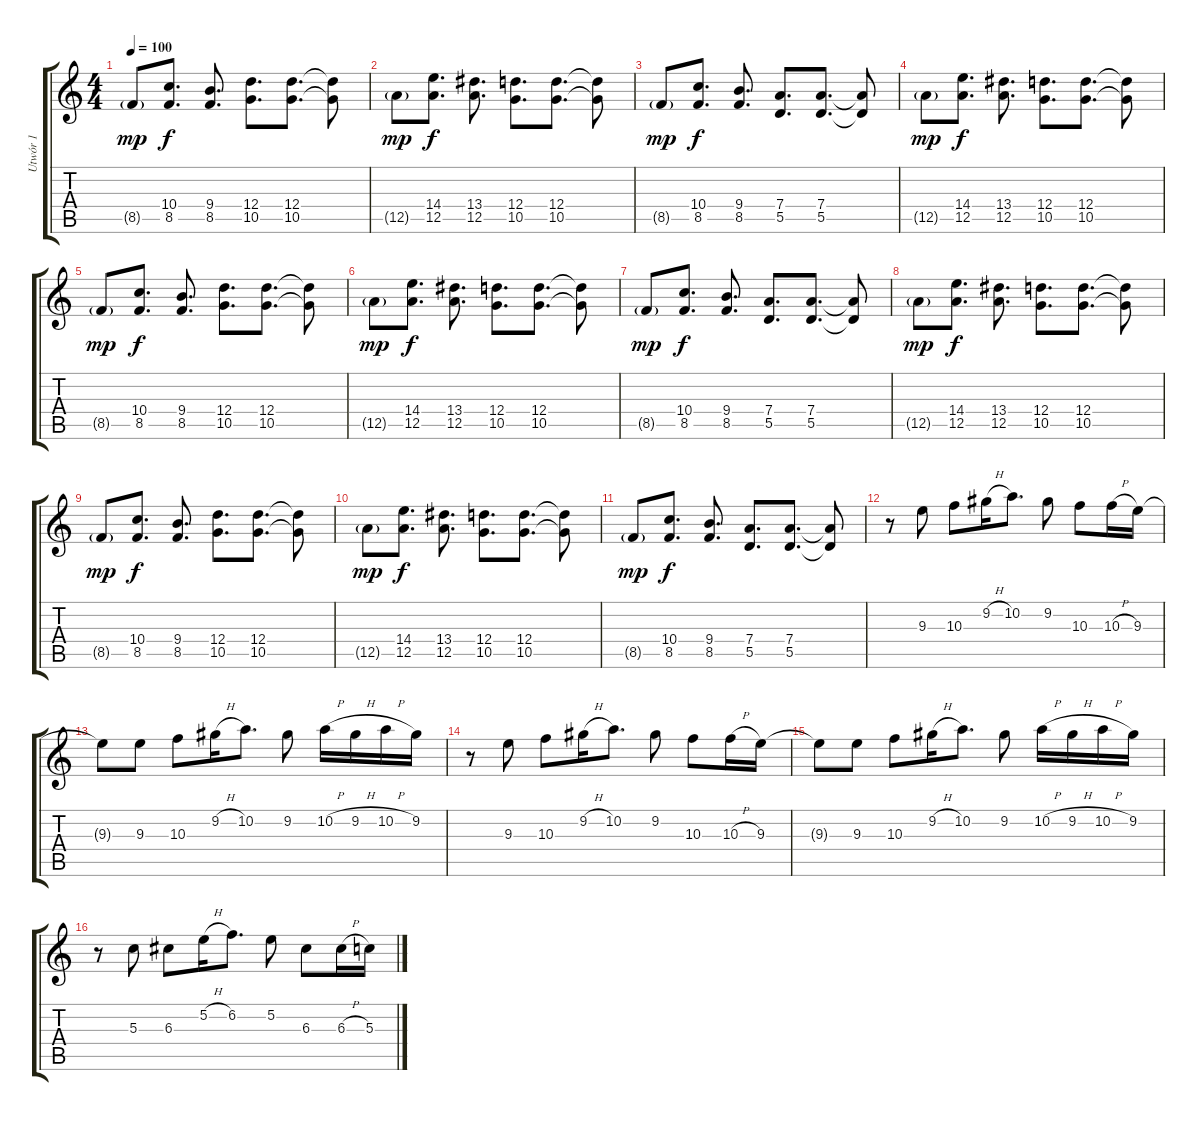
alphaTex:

\track ("Utwór 1" "Utwór 1") {instrument distortionguitar}
\staff {score tabs}
\tuning (E4 B3 G3 D3 A2 E2) {hide}
\ts (4 4)
\tempo 100
\clef g2
\ks c
8.5{g}.8{dy mp} (10.4 8.5).8{d dy f} (9.4 8.5).8{d} (12.4 10.5).8{d} (12.4 10.5).8{d} (12.4{t} 10.5{t}).8 |
12.5{g}.8{dy mp} (14.4 12.5).8{d dy f} (13.4 12.5).8{d} (12.4 10.5).8{d} (12.4 10.5).8{d} (12.4{t} 10.5{t}).8 |
8.5{g}.8{dy mp} (10.4 8.5).8{d dy f} (9.4 8.5).8{d} (7.4 5.5).8{d} (7.4 5.5).8{d} (7.4{t} 5.5{t}).8 |
12.5{g}.8{dy mp} (14.4 12.5).8{d dy f} (13.4 12.5).8{d} (12.4 10.5).8{d} (12.4 10.5).8{d} (12.4{t} 10.5{t}).8 |
8.5{g}.8{dy mp} (10.4 8.5).8{d dy f} (9.4 8.5).8{d} (12.4 10.5).8{d} (12.4 10.5).8{d} (12.4{t} 10.5{t}).8 |
12.5{g}.8{dy mp} (14.4 12.5).8{d dy f} (13.4 12.5).8{d} (12.4 10.5).8{d} (12.4 10.5).8{d} (12.4{t} 10.5{t}).8 |
8.5{g}.8{dy mp} (10.4 8.5).8{d dy f} (9.4 8.5).8{d} (7.4 5.5).8{d} (7.4 5.5).8{d} (7.4{t} 5.5{t}).8 |
12.5{g}.8{dy mp} (14.4 12.5).8{d dy f} (13.4 12.5).8{d} (12.4 10.5).8{d} (12.4 10.5).8{d} (12.4{t} 10.5{t}).8 |
8.5{g}.8{dy mp} (10.4 8.5).8{d dy f} (9.4 8.5).8{d} (12.4 10.5).8{d} (12.4 10.5).8{d} (12.4{t} 10.5{t}).8 |
12.5{g}.8{dy mp} (14.4 12.5).8{d dy f} (13.4 12.5).8{d} (12.4 10.5).8{d} (12.4 10.5).8{d} (12.4{t} 10.5{t}).8 |
8.5{g}.8{dy mp} (10.4 8.5).8{d dy f} (9.4 8.5).8{d} (7.4 5.5).8{d} (7.4 5.5).8{d} (7.4{t} 5.5{t}).8 |
r.8 9.3.8 10.3.8 9.2{h}.16 10.2.8{d} 9.2.8 10.3.8 10.3{h}.16 9.3.16 |
9.3{t}.8 9.3.8 10.3.8 9.2{h}.16 10.2.8{d} 9.2.8 10.2{h}.16 9.2{h}.16 10.2{h}.16 9.2.16 |
r.8 9.3.8 10.3.8 9.2{h}.16 10.2.8{d} 9.2.8 10.3.8 10.3{h}.16 9.3.16 |
9.3{t}.8 9.3.8 10.3.8 9.2{h}.16 10.2.8{d} 9.2.8 10.2{h}.16 9.2{h}.16 10.2{h}.16 9.2.16 |
r.8 5.3.8 6.3.8 5.2{h}.16 6.2.8{d} 5.2.8 6.3.8 6.3{h}.16 5.3.16
